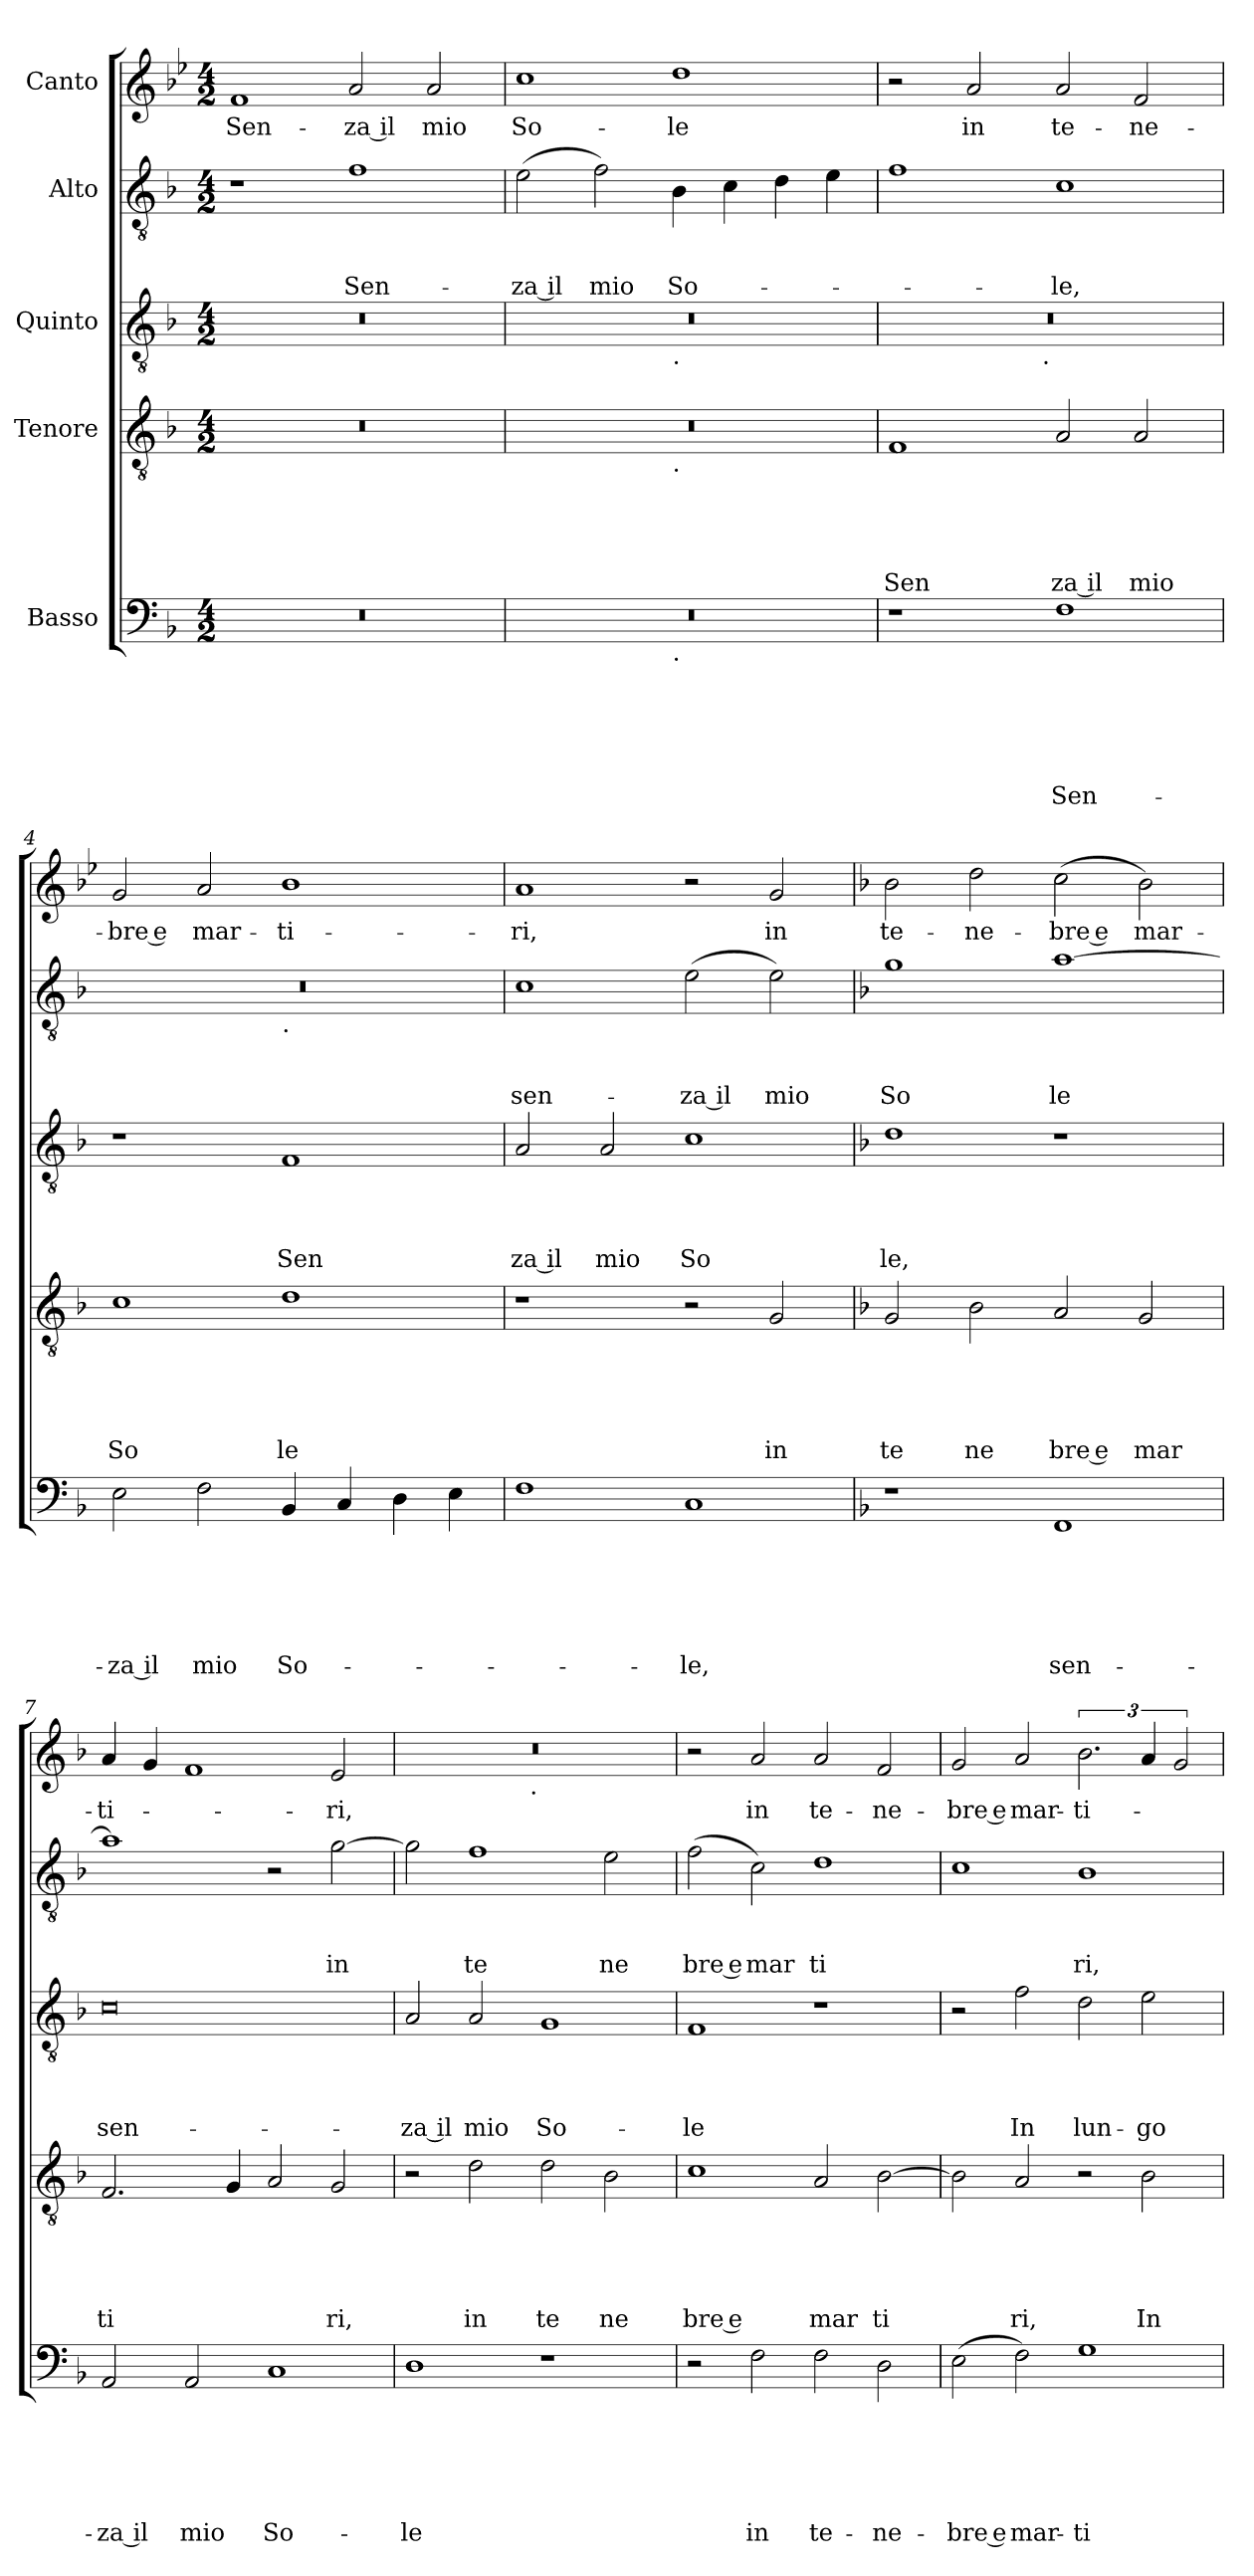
**kern	**text	**text	**text	**text	**text	**text	**kern	**text	**text	**text	**text	**text	**kern	**text	**text	**text	**text	**kern	**text	**text	**text	**kern	**text
*part5	*part5	*part5	*part5	*part5	*part5	*part5	*part4	*part4	*part4	*part4	*part4	*part4	*part3	*part3	*part3	*part3	*part3	*part2	*part2	*part2	*part2	*part1	*part1
*staff5	*staff5	*staff5	*staff5	*staff5	*staff5	*staff5	*staff4	*staff4	*staff4	*staff4	*staff4	*staff4	*staff3	*staff3	*staff3	*staff3	*staff3	*staff2	*staff2	*staff2	*staff2	*staff1	*staff1
*I"Basso	*	*	*	*	*	*	*I"Tenore	*	*	*	*	*	*I"Quinto	*	*	*	*	*I"Alto	*	*	*	*I"Canto	*
*clefF4	*	*	*	*	*	*	*clefGv2	*	*	*	*	*	*clefGv2	*	*	*	*	*clefGv2	*	*	*	*clefG2	*
*ITrd-3c-5	*	*	*	*	*	*	*ITrd-3c-5	*	*	*	*	*	*ITrd-3c-5	*	*	*	*	*ITrd-3c-5	*	*	*	*	*
*k[b-e-]	*	*	*	*	*	*	*k[b-e-]	*	*	*	*	*	*k[b-e-]	*	*	*	*	*k[b-e-]	*	*	*	*k[b-e-]	*
*B-:	*	*	*	*	*	*	*B-:	*	*	*	*	*	*B-:	*	*	*	*	*B-:	*	*	*	*B-:	*
*M4/2	*	*	*	*	*	*	*M4/2	*	*	*	*	*	*M4/2	*	*	*	*	*M4/2	*	*	*	*M4/2	*
=1	=1	=1	=1	=1	=1	=1	=1	=1	=1	=1	=1	=1	=1	=1	=1	=1	=1	=1	=1	=1	=1	=1	=1
!	!	!	!	!	!	!	!	!	!	!	!	!	!	!	!	!	!	!	!	!	!	!	!LO:LY:b
0r	.	.	.	.	.	.	0r	.	.	.	.	.	0r	.	.	.	.	1r	.	.	.	1f	Sen-
!	!	!	!	!	!	!	!	!	!	!	!	!	!	!	!	!	!	!	!	!	!LO:LY:b	!	!LO:LY:b:rj
.	.	.	.	.	.	.	.	.	.	.	.	.	.	.	.	.	.	1b-	.	.	Sen-	2a/	-za il
!	!	!	!	!	!	!	!	!	!	!	!	!	!	!	!	!	!	!	!	!	!	!	!LO:LY:b
.	.	.	.	.	.	.	.	.	.	.	.	.	.	.	.	.	.	.	.	.	.	2a/	mio
=2	=2	=2	=2	=2	=2	=2	=2	=2	=2	=2	=2	=2	=2	=2	=2	=2	=2	=2	=2	=2	=2	=2	=2
!	!	!	!	!	!	!	!	!	!	!	!	!	!	!	!	!	!	!	!	!	!LO:LY:b:rj	!	!LO:LY:b
*^	*	*	*	*	*	*	*^	*	*	*	*	*	*^	*	*	*	*	*	*	*	*	*	*
0r	1ryy	.	.	.	.	.	.	0r	1ryy	.	.	.	.	.	0r	1ryy	.	.	.	.	(<2a\	.	.	-za il	1cc	So-
!	!	!	!	!	!	!	!	!	!	!	!	!	!	!	!	!	!	!	!	!	!	!	!	!LO:LY:b	!	!
.	.	.	.	.	.	.	.	.	.	.	.	.	.	.	.	.	.	.	.	.	2b-\)	.	.	mio	.	.
!	!	!	!	!	!	!	!	!	!	!	!	!	!	!	!	!LO:TX:b:t=.	!	!	!	!	!	!	!	!	!	!
!	!	!	!	!	!	!	!	!	!LO:TX:b:t=.	!	!	!	!	!	!	!	!	!	!	!	!	!	!	!	!	!
!	!LO:TX:b:t=.	!	!	!	!	!	!	!	!	!	!	!	!	!	!	!	!	!	!	!	!	!	!	!	!	!
!	!	!	!	!	!	!	!	!	!	!	!	!	!	!	!	!	!	!	!	!	!	!	!	!LO:LY:b	!	!LO:LY:b
.	1ryy	.	.	.	.	.	.	.	1ryy	.	.	.	.	.	.	1ryy	.	.	.	.	4e-\	.	.	So-	1dd	-le
.	.	.	.	.	.	.	.	.	.	.	.	.	.	.	.	.	.	.	.	.	4f\	.	.	.	.	.
.	.	.	.	.	.	.	.	.	.	.	.	.	.	.	.	.	.	.	.	.	4g\	.	.	.	.	.
.	.	.	.	.	.	.	.	.	.	.	.	.	.	.	.	.	.	.	.	.	4a\	.	.	.	.	.
=3	=3	=3	=3	=3	=3	=3	=3	=3	=3	=3	=3	=3	=3	=3	=3	=3	=3	=3	=3	=3	=3	=3	=3	=3	=3	=3
!	!	!	!	!	!	!	!	!	!	!	!	!	!	!LO:LY:b	!	!	!	!	!	!	!	!	!	!	!	!
*v	*v	*	*	*	*	*	*	*	*	*	*	*	*	*	*	*	*	*	*	*	*	*	*	*	*	*
*	*	*	*	*	*	*	*v	*v	*	*	*	*	*	*	*	*	*	*	*	*	*	*	*	*	*
1r	.	.	.	.	.	.	1B-	.	.	.	.	Sen	0r	2ryy	.	.	.	.	1b-	.	.	.	2r	.
!	!	!	!	!	!	!	!	!	!	!	!	!	!	!	!	!	!	!	!	!	!	!	!	!LO:LY:b
.	.	.	.	.	.	.	.	.	.	.	.	.	.	4...ryy	.	.	.	.	.	.	.	.	2a/	in
!	!	!	!	!	!	!	!	!	!	!	!	!	!	!LO:TX:b:t=.	!	!	!	!	!	!	!	!	!	!
.	.	.	.	.	.	.	.	.	.	.	.	.	.	1ryy	.	.	.	.	.	.	.	.	.	.
!	!	!	!	!	!	!LO:LY:b	!	!	!	!	!	!LO:LY:b:rj	!	!	!	!	!	!	!	!	!	!LO:LY:b	!	!LO:LY:b
1B-	.	.	.	.	.	Sen-	2d/	.	.	.	.	za il	.	.	.	.	.	.	1f	.	.	-le,	2a/	te-
!	!	!	!	!	!	!	!	!	!	!	!	!LO:LY:b	!	!	!	!	!	!	!	!	!	!	!	!LO:LY:b
.	.	.	.	.	.	.	2d/	.	.	.	.	mio	.	.	.	.	.	.	.	.	.	.	2f/	-ne-
.	.	.	.	.	.	.	.	.	.	.	.	.	.	32ryy	.	.	.	.	.	.	.	.	.	.
=4	=4	=4	=4	=4	=4	=4	=4	=4	=4	=4	=4	=4	=4	=4	=4	=4	=4	=4	=4	=4	=4	=4	=4	=4
!	!	!	!	!	!	!LO:LY:b:rj	!	!	!	!	!	!LO:LY:b	!	!	!	!	!	!	!	!	!	!	!	!LO:LY:b:rj
*	*	*	*	*	*	*	*	*	*	*	*	*	*v	*v	*	*	*	*	*^	*	*	*	*	*
2A\	.	.	.	.	.	-za il	1f	.	.	.	.	So	1r	.	.	.	.	0r	1ryy	.	.	.	2g/	-bre e
!	!	!	!	!	!	!LO:LY:b	!	!	!	!	!	!	!	!	!	!	!	!	!	!	!	!	!	!LO:LY:b
2B-\	.	.	.	.	.	mio	.	.	.	.	.	.	.	.	.	.	.	.	.	.	.	.	2a/	mar-
!	!	!	!	!	!	!	!	!	!	!	!	!	!	!	!	!	!	!	!LO:TX:b:t=.	!	!	!	!	!
!	!	!	!	!	!	!LO:LY:b	!	!	!	!	!	!LO:LY:b	!	!	!	!	!LO:LY:b	!	!	!	!	!	!	!LO:LY:b
4E-/	.	.	.	.	.	So-	1g	.	.	.	.	le	1B-	.	.	.	Sen	.	1ryy	.	.	.	1b-	-ti-
4F/	.	.	.	.	.	.	.	.	.	.	.	.	.	.	.	.	.	.	.	.	.	.	.	.
4G\	.	.	.	.	.	.	.	.	.	.	.	.	.	.	.	.	.	.	.	.	.	.	.	.
4A\	.	.	.	.	.	.	.	.	.	.	.	.	.	.	.	.	.	.	.	.	.	.	.	.
=5	=5	=5	=5	=5	=5	=5	=5	=5	=5	=5	=5	=5	=5	=5	=5	=5	=5	=5	=5	=5	=5	=5	=5	=5
!	!	!	!	!	!	!	!	!	!	!	!	!	!	!	!	!	!LO:LY:b:rj	!	!	!	!	!LO:LY:b	!	!LO:LY:b
*	*	*	*	*	*	*	*	*	*	*	*	*	*	*	*	*	*	*v	*v	*	*	*	*	*
1B-	.	.	.	.	.	.	1r	.	.	.	.	.	2d/	.	.	.	za il	1f	.	.	sen-	1a<	-ri,
!	!	!	!	!	!	!	!	!	!	!	!	!	!	!	!	!	!LO:LY:b	!	!	!	!	!	!
.	.	.	.	.	.	.	.	.	.	.	.	.	2d/	.	.	.	mio	.	.	.	.	.	.
!	!	!	!	!	!	!LO:LY:b	!	!	!	!	!	!	!	!	!	!	!LO:LY:b	!	!	!	!LO:LY:b:rj	!	!
1F	.	.	.	.	.	-le,	2r	.	.	.	.	.	1f	.	.	.	So	(<2a\	.	.	-za il	2r	.
!	!	!	!	!	!	!	!	!	!	!	!	!LO:LY:b	!	!	!	!	!	!	!	!	!LO:LY:b	!	!LO:LY:b
.	.	.	.	.	.	.	2c/	.	.	.	.	in	.	.	.	.	.	2a\)	.	.	mio	2g/	in
!!LO:LB:g=z
=6	=6	=6	=6	=6	=6	=6	=6	=6	=6	=6	=6	=6	=6	=6	=6	=6	=6	=6	=6	=6	=6	=6	=6
*	*	*	*	*	*	*	*	*	*	*	*	*	*	*	*	*	*	*	*	*	*	*k[b-]	*
*	*	*	*	*	*	*	*	*	*	*	*	*	*	*	*	*	*	*	*	*	*	*F:	*
!	!	!	!	!	!	!	!	!	!	!	!	!LO:LY:b	!	!	!	!	!LO:LY:b	!	!	!	!LO:LY:b	!	!LO:LY:b
1r	.	.	.	.	.	.	2c/	.	.	.	.	te	1g	.	.	.	le,	1cc	.	.	So	2b-\	te-
!	!	!	!	!	!	!	!	!	!	!	!	!LO:LY:b	!	!	!	!	!	!	!	!	!	!	!LO:LY:b
.	.	.	.	.	.	.	2e-\	.	.	.	.	ne	.	.	.	.	.	.	.	.	.	2dd\	-ne-
!	!	!	!	!	!	!LO:LY:b	!	!	!	!	!	!LO:LY:b:rj	!	!	!	!	!	!	!	!	!LO:LY:b	!	!LO:LY:b:rj
1BB-	.	.	.	.	.	sen-	2d/	.	.	.	.	bre e	1r	.	.	.	.	[>1dd	.	.	le	(<2cc\	-bre e
!	!	!	!	!	!	!	!	!	!	!	!	!LO:LY:b	!	!	!	!	!	!	!	!	!	!	!LO:LY:b
.	.	.	.	.	.	.	2c/	.	.	.	.	mar	.	.	.	.	.	.	.	.	.	2b-\)	mar-
=7	=7	=7	=7	=7	=7	=7	=7	=7	=7	=7	=7	=7	=7	=7	=7	=7	=7	=7	=7	=7	=7	=7	=7
!	!	!	!	!	!	!LO:LY:b:rj	!	!	!	!	!	!LO:LY:b	!	!	!	!	!LO:LY:b	!	!	!	!	!	!LO:LY:b
2D/	.	.	.	.	.	-za il	2.B-/	.	.	.	.	ti	0f	.	.	.	sen-	1dd]	.	.	.	4a/	-ti-
.	.	.	.	.	.	.	.	.	.	.	.	.	.	.	.	.	.	.	.	.	.	4g/	.
!	!	!	!	!	!	!LO:LY:b	!	!	!	!	!	!	!	!	!	!	!	!	!	!	!	!	!
2D/	.	.	.	.	.	mio	.	.	.	.	.	.	.	.	.	.	.	.	.	.	.	1f	.
.	.	.	.	.	.	.	4c/	.	.	.	.	.	.	.	.	.	.	.	.	.	.	.	.
!	!	!	!	!	!	!LO:LY:b	!	!	!	!	!	!	!	!	!	!	!	!	!	!	!	!	!
1F	.	.	.	.	.	So-	2d/	.	.	.	.	.	.	.	.	.	.	2r	.	.	.	.	.
!	!	!	!	!	!	!	!	!	!	!	!	!LO:LY:b	!	!	!	!	!	!	!	!	!LO:LY:b	!	!LO:LY:b
.	.	.	.	.	.	.	2c/	.	.	.	.	ri,	.	.	.	.	.	[>2cc\	.	.	in	2e/	-ri,
=8	=8	=8	=8	=8	=8	=8	=8	=8	=8	=8	=8	=8	=8	=8	=8	=8	=8	=8	=8	=8	=8	=8	=8
!	!	!	!	!	!	!LO:LY:b	!	!	!	!	!	!	!	!	!	!	!LO:LY:b:rj	!	!	!	!	!	!
*	*	*	*	*	*	*	*	*	*	*	*	*	*	*	*	*	*	*	*	*	*	*^	*
1G	.	.	.	.	.	-le	2r	.	.	.	.	.	2d/	.	.	.	-za il	2cc\]	.	.	.	0r	2ryy	.
!	!	!	!	!	!	!	!	!	!	!	!	!LO:LY:b	!	!	!	!	!LO:LY:b	!	!	!	!LO:LY:b	!	!	!
.	.	.	.	.	.	.	2g\	.	.	.	.	in	2d/	.	.	.	mio	1b-	.	.	te	.	4...ryy	.
!	!	!	!	!	!	!	!	!	!	!	!	!	!	!	!	!	!	!	!	!	!	!	!LO:TX:b:t=.	!
.	.	.	.	.	.	.	.	.	.	.	.	.	.	.	.	.	.	.	.	.	.	.	1ryy	.
!	!	!	!	!	!	!	!	!	!	!	!	!LO:LY:b	!	!	!	!	!LO:LY:b	!	!	!	!	!	!	!
1r	.	.	.	.	.	.	2g\	.	.	.	.	te	1c	.	.	.	So-	.	.	.	.	.	.	.
!	!	!	!	!	!	!	!	!	!	!	!	!LO:LY:b	!	!	!	!	!	!	!	!	!LO:LY:b	!	!	!
.	.	.	.	.	.	.	2e-\	.	.	.	.	ne	.	.	.	.	.	2a\	.	.	ne	.	.	.
.	.	.	.	.	.	.	.	.	.	.	.	.	.	.	.	.	.	.	.	.	.	.	32ryy	.
=9	=9	=9	=9	=9	=9	=9	=9	=9	=9	=9	=9	=9	=9	=9	=9	=9	=9	=9	=9	=9	=9	=9	=9	=9
!	!	!	!	!	!	!	!	!	!	!	!	!LO:LY:b:rj	!	!	!	!	!LO:LY:b	!	!	!	!LO:LY:b:rj	!	!	!
*	*	*	*	*	*	*	*	*	*	*	*	*	*	*	*	*	*	*	*	*	*	*v	*v	*
2r	.	.	.	.	.	.	1f	.	.	.	.	bre e	1B-	.	.	.	-le	(<2b-\	.	.	bre e	2r	.
!	!	!	!	!	!	!LO:LY:b	!	!	!	!	!	!	!	!	!	!	!	!	!	!	!LO:LY:b	!	!LO:LY:b
2B-\	.	.	.	.	.	in	.	.	.	.	.	.	.	.	.	.	.	2f\)	.	.	mar	2a/	in
!	!	!	!	!	!	!LO:LY:b	!	!	!	!	!	!LO:LY:b	!	!	!	!	!	!	!	!	!LO:LY:b	!	!LO:LY:b
2B-\	.	.	.	.	.	te-	2d/	.	.	.	.	mar	1r	.	.	.	.	1g	.	.	ti	2a/	te-
!	!	!	!	!	!	!LO:LY:b	!	!	!	!	!	!LO:LY:b	!	!	!	!	!	!	!	!	!	!	!LO:LY:b
2G\	.	.	.	.	.	-ne-	[>2e-\	.	.	.	.	ti	.	.	.	.	.	.	.	.	.	2f/	-ne-
=10	=10	=10	=10	=10	=10	=10	=10	=10	=10	=10	=10	=10	=10	=10	=10	=10	=10	=10	=10	=10	=10	=10	=10
!	!	!	!	!	!	!LO:LY:b:rj	!	!	!	!	!	!	!	!	!	!	!	!	!	!	!	!	!LO:LY:b:rj
(<2A\	.	.	.	.	.	-bre e	2e-\]	.	.	.	.	.	2r	.	.	.	.	1f	.	.	.	2g/	-bre e
!	!	!	!	!	!	!LO:LY:b	!	!	!	!	!	!LO:LY:b	!	!	!	!	!LO:LY:b	!	!	!	!	!	!LO:LY:b
2B-\)	.	.	.	.	.	mar-	2d/	.	.	.	.	ri,	2b-\	.	.	.	In	.	.	.	.	2a/	mar-
!	!	!	!	!	!	!LO:LY:b	!	!	!	!	!	!	!	!	!	!	!LO:LY:b	!	!	!	!LO:LY:b	!	!LO:LY:b
1c	.	.	.	.	.	-ti-	2r	.	.	.	.	.	2g\	.	.	.	lun-	1e-	.	.	ri,	3.b-\	-ti-
!	!	!	!	!	!	!	!	!	!	!	!	!LO:LY:b	!	!	!	!	!LO:LY:b	!	!	!	!	!	!
.	.	.	.	.	.	.	2e-\	.	.	.	.	In	2a\	.	.	.	-go	.	.	.	.	6a/	.
.	.	.	.	.	.	.	.	.	.	.	.	.	.	.	.	.	.	.	.	.	.	3g/	.
=	=	=	=	=	=	=	=	=	=	=	=	=	=	=	=	=	=	=	=	=	=	=	=
*-	*-	*-	*-	*-	*-	*-	*-	*-	*-	*-	*-	*-	*-	*-	*-	*-	*-	*-	*-	*-	*-	*-	*-
